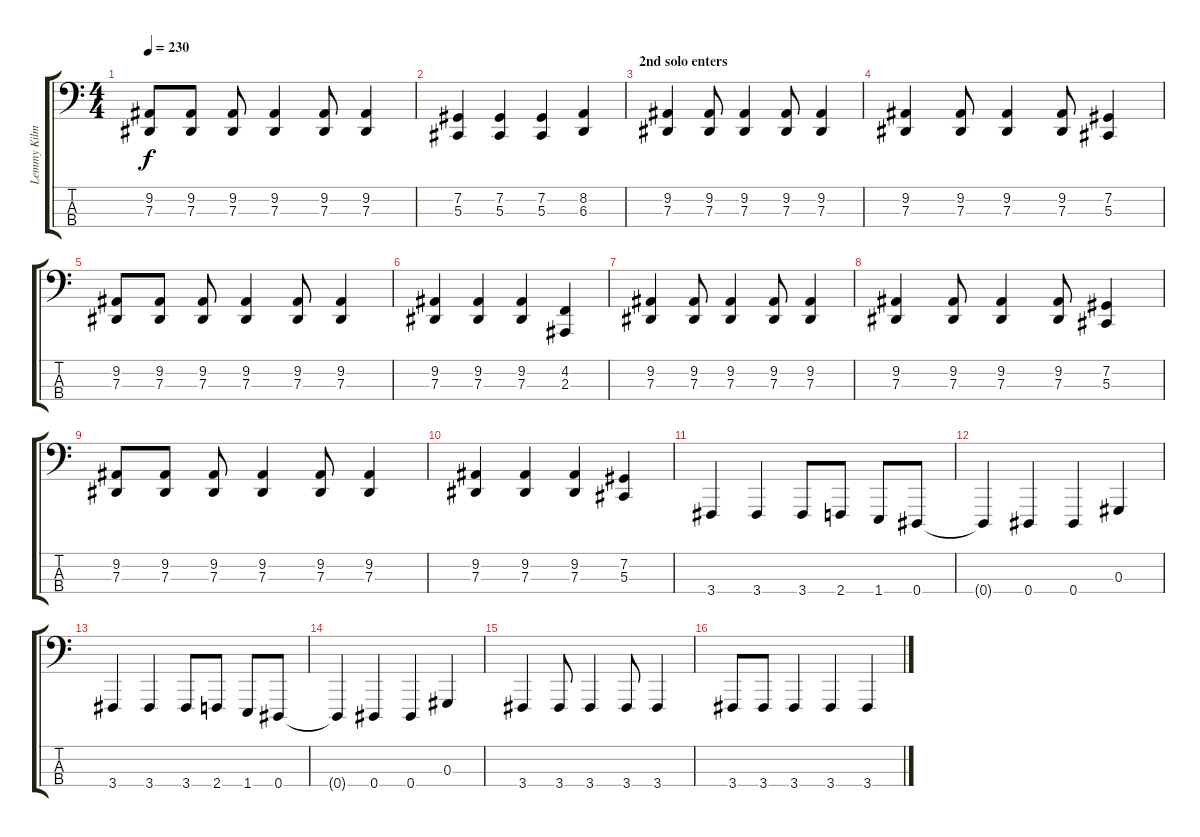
\track ("Lemmy Kilmister" "Lemmy Kilm") {instrument baritonesax}
\staff {score tabs}
\tuning (Gb2 Db2 Ab1 Eb1) {hide}
\ts (4 4)
\tempo 230
\clef f4
\ks c
(9.2 7.3).8{dy f} (9.2 7.3).8 (9.2 7.3).8 (9.2 7.3).4 (9.2 7.3).8 (9.2 7.3).4 |
(7.2 5.3).4 (7.2 5.3).4 (7.2 5.3).4 (8.2 6.3).4 |
\section ("" "2nd solo enters")
(9.2 7.3).4 (9.2 7.3).8 (9.2 7.3).4 (9.2 7.3).8 (9.2 7.3).4 |
(9.2 7.3).4 (9.2 7.3).8 (9.2 7.3).4 (9.2 7.3).8 (7.2 5.3).4 |
(9.2 7.3).8 (9.2 7.3).8 (9.2 7.3).8 (9.2 7.3).4 (9.2 7.3).8 (9.2 7.3).4 |
(9.2 7.3).4 (9.2 7.3).4 (9.2 7.3).4 (4.2 2.3).4 |
(9.2 7.3).4 (9.2 7.3).8 (9.2 7.3).4 (9.2 7.3).8 (9.2 7.3).4 |
(9.2 7.3).4 (9.2 7.3).8 (9.2 7.3).4 (9.2 7.3).8 (7.2 5.3).4 |
(9.2 7.3).8 (9.2 7.3).8 (9.2 7.3).8 (9.2 7.3).4 (9.2 7.3).8 (9.2 7.3).4 |
(9.2 7.3).4 (9.2 7.3).4 (9.2 7.3).4 (7.2 5.3).4 |
3.4.4 3.4.4 3.4.8 2.4.8 1.4.8 0.4.8 |
0.4{t}.4 0.4.4 0.4.4 0.3.4 |
3.4.4 3.4.4 3.4.8 2.4.8 1.4.8 0.4.8 |
0.4{t}.4 0.4.4 0.4.4 0.3.4 |
3.4.4 3.4.8 3.4.4 3.4.8 3.4.4 |
3.4.8 3.4.8 3.4.4 3.4.4 3.4.4
